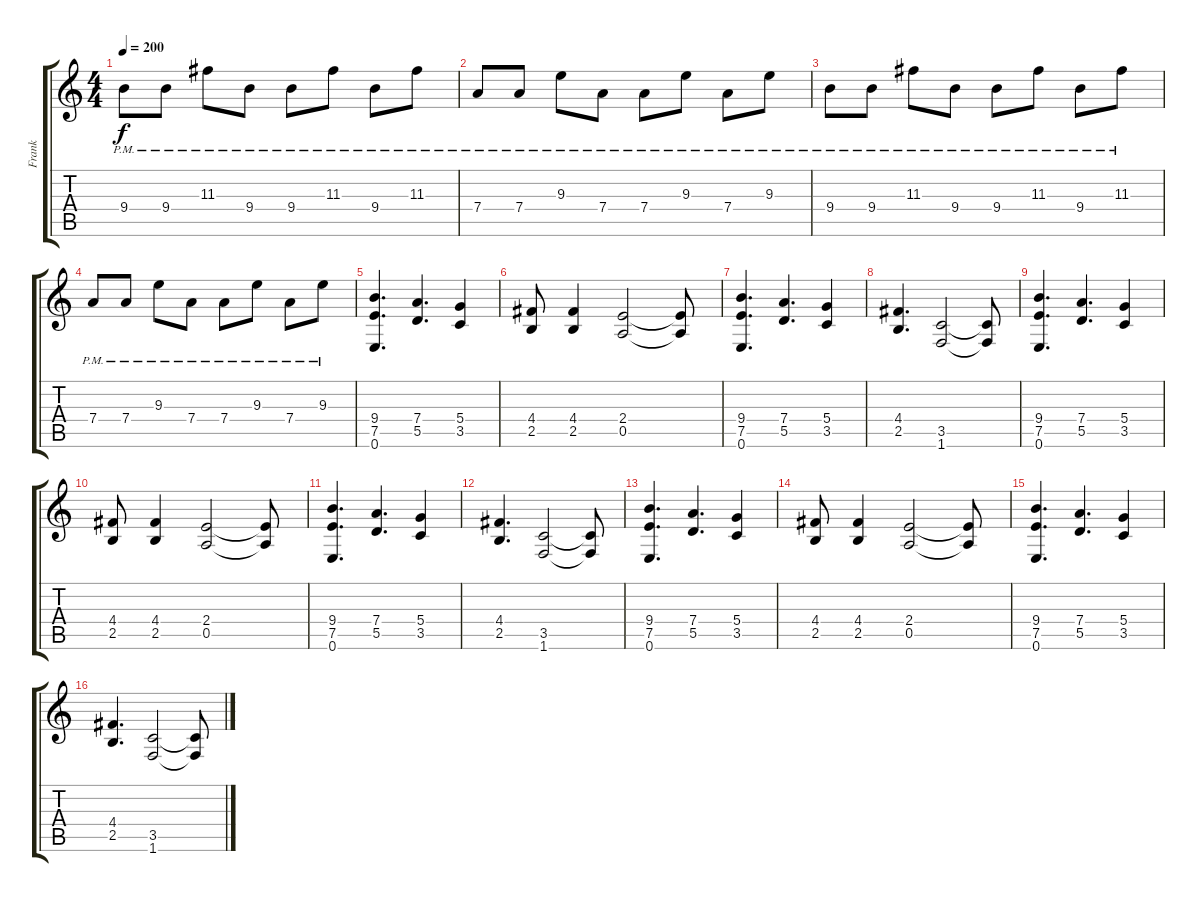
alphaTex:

\track ("Frank" "Frank") {instrument distortionguitar}
\staff {score tabs}
\tuning (E4 B3 G3 D3 A2 E2) {hide}
\ts (4 4)
\tempo 200
\clef g2
\ks c
9.4{pm}.8{dy f} 9.4{pm}.8 11.3{pm}.8 9.4{pm}.8 9.4{pm}.8 11.3{pm}.8 9.4{pm}.8 11.3{pm}.8 |
7.4{pm}.8 7.4{pm}.8 9.3{pm}.8 7.4{pm}.8 7.4{pm}.8 9.3{pm}.8 7.4{pm}.8 9.3{pm}.8 |
9.4{pm}.8 9.4{pm}.8 11.3{pm}.8 9.4{pm}.8 9.4{pm}.8 11.3{pm}.8 9.4{pm}.8 11.3{pm}.8 |
7.4{pm}.8 7.4{pm}.8 9.3{pm}.8 7.4{pm}.8 7.4{pm}.8 9.3{pm}.8 7.4{pm}.8 9.3{pm}.8 |
(9.4 7.5 0.6).4{d} (7.4 5.5).4{d} (5.4 3.5).4 |
(4.4 2.5).8 (4.4 2.5).4 (2.4 0.5).2 (2.4{t} 0.5{t}).8 |
(9.4 7.5 0.6).4{d} (7.4 5.5).4{d} (5.4 3.5).4 |
(4.4 2.5).4{d} (3.5 1.6).2 (3.5{t} 1.6{t}).8 |
(9.4 7.5 0.6).4{d} (7.4 5.5).4{d} (5.4 3.5).4 |
(4.4 2.5).8 (4.4 2.5).4 (2.4 0.5).2 (2.4{t} 0.5{t}).8 |
(9.4 7.5 0.6).4{d} (7.4 5.5).4{d} (5.4 3.5).4 |
(4.4 2.5).4{d} (3.5 1.6).2 (3.5{t} 1.6{t}).8 |
(9.4 7.5 0.6).4{d} (7.4 5.5).4{d} (5.4 3.5).4 |
(4.4 2.5).8 (4.4 2.5).4 (2.4 0.5).2 (2.4{t} 0.5{t}).8 |
(9.4 7.5 0.6).4{d} (7.4 5.5).4{d} (5.4 3.5).4 |
(4.4 2.5).4{d} (3.5 1.6).2 (3.5{t} 1.6{t}).8
